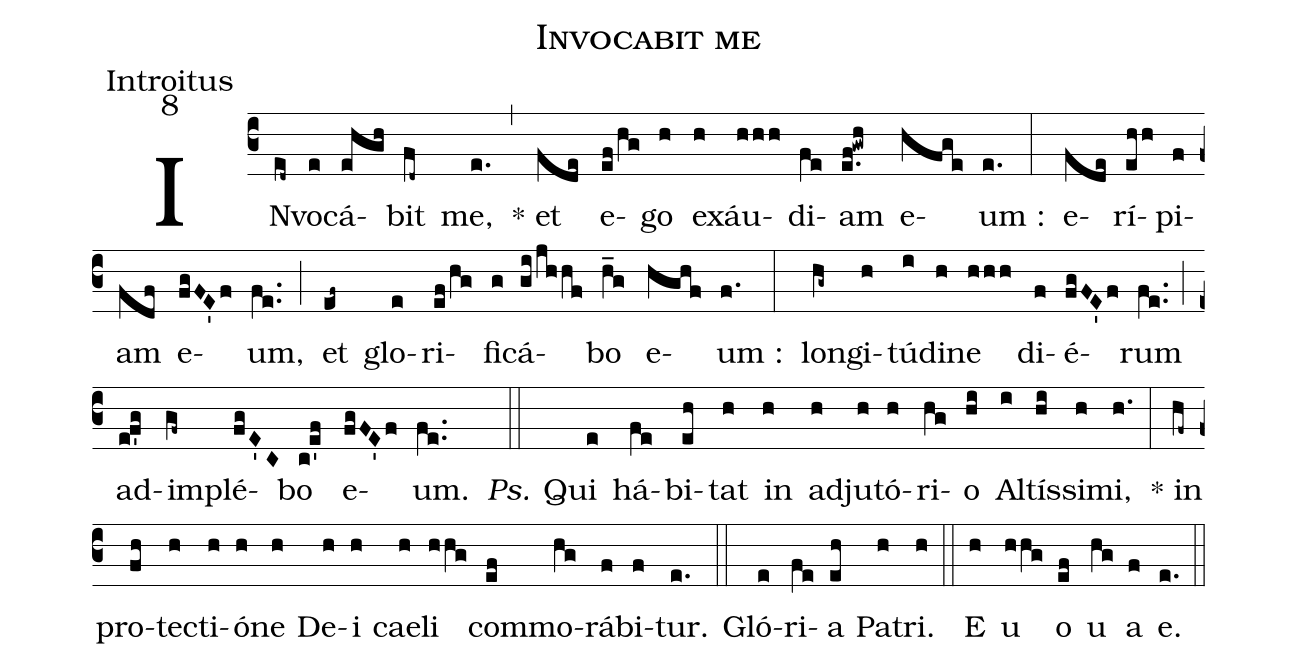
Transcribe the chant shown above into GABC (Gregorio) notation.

name:Invocabit me;
office-part:Introitus;
mode:8;
%%
(c3) IN(ed~)vo(e)cá(ehgh)bit(fd~) me,(e.) (,) * et(fde) e(ef/hg)go(h) ex(h)áu(hhh)di(fe)am(e.f!gwh) e(hfge)um :(e.) (:) e(fde)rí(ehh)pi(f)am(fdf) e(fgFE'f)um,(fe..) (;) et(ef~) glo(e)ri(ef/hg)fi(g)cá(gi/jhhf)bo(h_g) e(hghf)um :(f.) (:) lon(hg~)gi(h)tú(i)di(h)ne(hhh) di(f)é(fgFE'f)rum(fe..) (;) ad(ef'g)im(gf~)plé(fgE'C)bo(c!e'f) e(fgFE'f)um.(fe..) (::) <i>Ps.</i> Qui(e) há(fe)bi(eh)tat(h) in(h) ad(h)ju(h)tó(h)ri(hg)o(hi) Al(i)tís(hi)si(h)mi,(h.) (:) * in(hf~) pro(fh)te(h)cti(h)ó(h)ne(h) De(h)i(h) cae(h)li(hhg) com(ef)mo(hg)rá(f)bi(f)tur.(e.) (::) Gló(e)ri(fe)a(eh) Pa(h)tri.(h) (::) <eu>E(h) u(hhg) o(ef) u(hg) a(f) e.</eu>(e.) (::)
